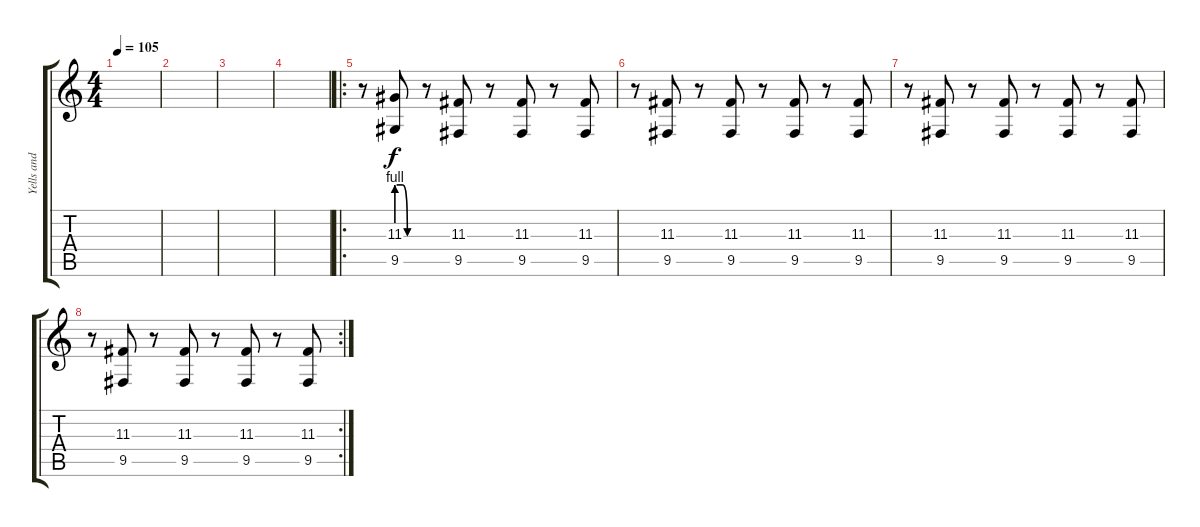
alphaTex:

\track ("Yells and effects" "Yells and ") {instrument flute}
\staff {score tabs}
\tuning (E4 B3 G3 D3 A2 E2) {hide}
\ts (4 4)
\tempo 105
\clef g2
\ks c
|
|
|
|
\ro
r.8 (11.3{be (custom 0 4 15 4 30 0 60 0)} 9.5{be (custom 0 4 15 4 30 0 60 0)}).8 r.8 (11.3 9.5).8 r.8 (11.3 9.5).8 r.8 (11.3 9.5).8 |
r.8 (11.3 9.5).8 r.8 (11.3 9.5).8 r.8 (11.3 9.5).8 r.8 (11.3 9.5).8 |
r.8 (11.3 9.5).8 r.8 (11.3 9.5).8 r.8 (11.3 9.5).8 r.8 (11.3 9.5).8 |
\rc 2
r.8 (11.3 9.5).8 r.8 (11.3 9.5).8 r.8 (11.3 9.5).8 r.8 (11.3 9.5).8
